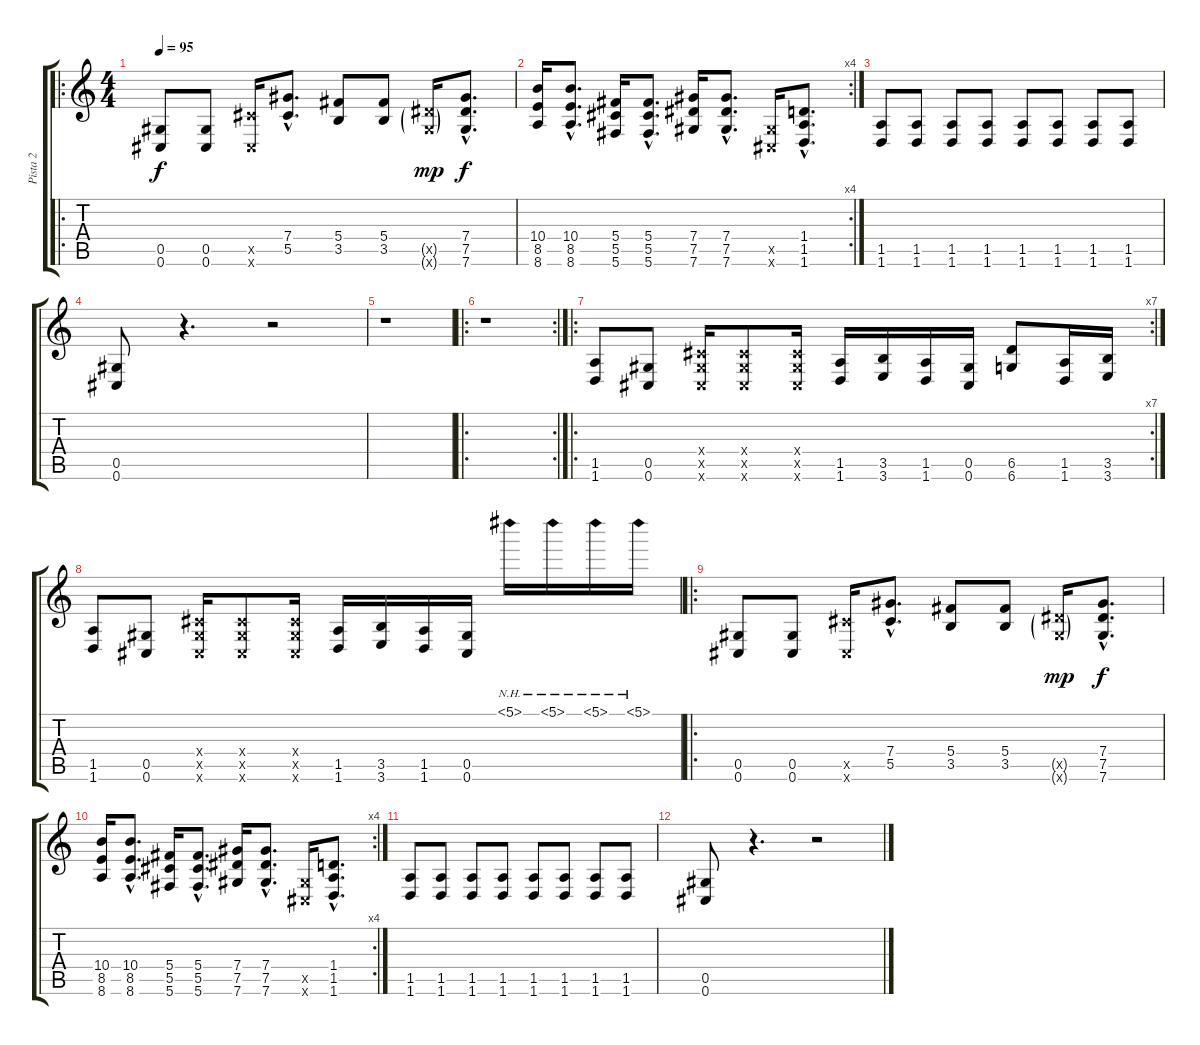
\track ("Pista 2" "Pista 2") {instrument distortionguitar}
\staff {score tabs}
\tuning (Eb4 Bb3 Gb3 Db3 Ab2 Db2) {hide}
\ro
\ts (4 4)
\tempo 95
\clef g2
\ks c
(0.5 0.6).8{dy f} (0.5 0.6).8 (5.5{x} 0.6{x}).16 (7.4{hac} 5.5{hac}).8{d} (5.4 3.5).8 (5.4 3.5).8 (7.5{g x} 7.6{g x}).16{dy mp} (7.4{hac} 7.5{hac} 7.6{hac}).8{d dy f} |
\rc 4
(10.4 8.5 8.6).16 (10.4{hac} 8.5{hac} 8.6{hac}).8{d} (5.4 5.5 5.6).16 (5.4{hac} 5.5{hac} 5.6{hac}).8{d} (7.4 7.5 7.6).16 (7.4{hac} 7.5{hac} 7.6{hac}).8{d} (0.5{x} 0.6{x}).16 (1.4{hac} 1.5{hac} 1.6{hac}).8{d} |
(1.5 1.6).8 (1.5 1.6).8 (1.5 1.6).8 (1.5 1.6).8 (1.5 1.6).8 (1.5 1.6).8 (1.5 1.6).8 (1.5 1.6).8 |
(0.5 0.6).8 r.4{d} r.2 |
r.1 |
\ro
\rc 2
r.1 |
\ro
\rc 7
(1.5 1.6).8 (0.5 0.6).8 (0.4{x} 0.5{x} 0.6{x}).16 (0.4{x} 0.5{x} 0.6{x}).8 (0.4{x} 0.5{x} 0.6{x}).16 (1.5 1.6).16 (3.5 3.6).16 (1.5 1.6).16 (0.5 0.6).16 (6.5 6.6).8 (1.5 1.6).16 (3.5 3.6).16 |
(1.5 1.6).8 (0.5 0.6).8 (0.4{x} 0.5{x} 0.6{x}).16 (0.4{x} 0.5{x} 0.6{x}).8 (0.4{x} 0.5{x} 0.6{x}).16 (1.5 1.6).16 (3.5 3.6).16 (1.5 1.6).16 (0.5 0.6).16 5.1{nh}.16 5.1{nh}.16 5.1{nh}.16 5.1{nh}.16 |
\ro
(0.5 0.6).8 (0.5 0.6).8 (5.5{x} 0.6{x}).16 (7.4{hac} 5.5{hac}).8{d} (5.4 3.5).8 (5.4 3.5).8 (7.5{g x} 7.6{g x}).16{dy mp} (7.4{hac} 7.5{hac} 7.6{hac}).8{d dy f} |
\rc 4
(10.4 8.5 8.6).16 (10.4{hac} 8.5{hac} 8.6{hac}).8{d} (5.4 5.5 5.6).16 (5.4{hac} 5.5{hac} 5.6{hac}).8{d} (7.4 7.5 7.6).16 (7.4{hac} 7.5{hac} 7.6{hac}).8{d} (0.5{x} 0.6{x}).16 (1.4{hac} 1.5{hac} 1.6{hac}).8{d} |
(1.5 1.6).8 (1.5 1.6).8 (1.5 1.6).8 (1.5 1.6).8 (1.5 1.6).8 (1.5 1.6).8 (1.5 1.6).8 (1.5 1.6).8 |
(0.5 0.6).8 r.4{d} r.2
